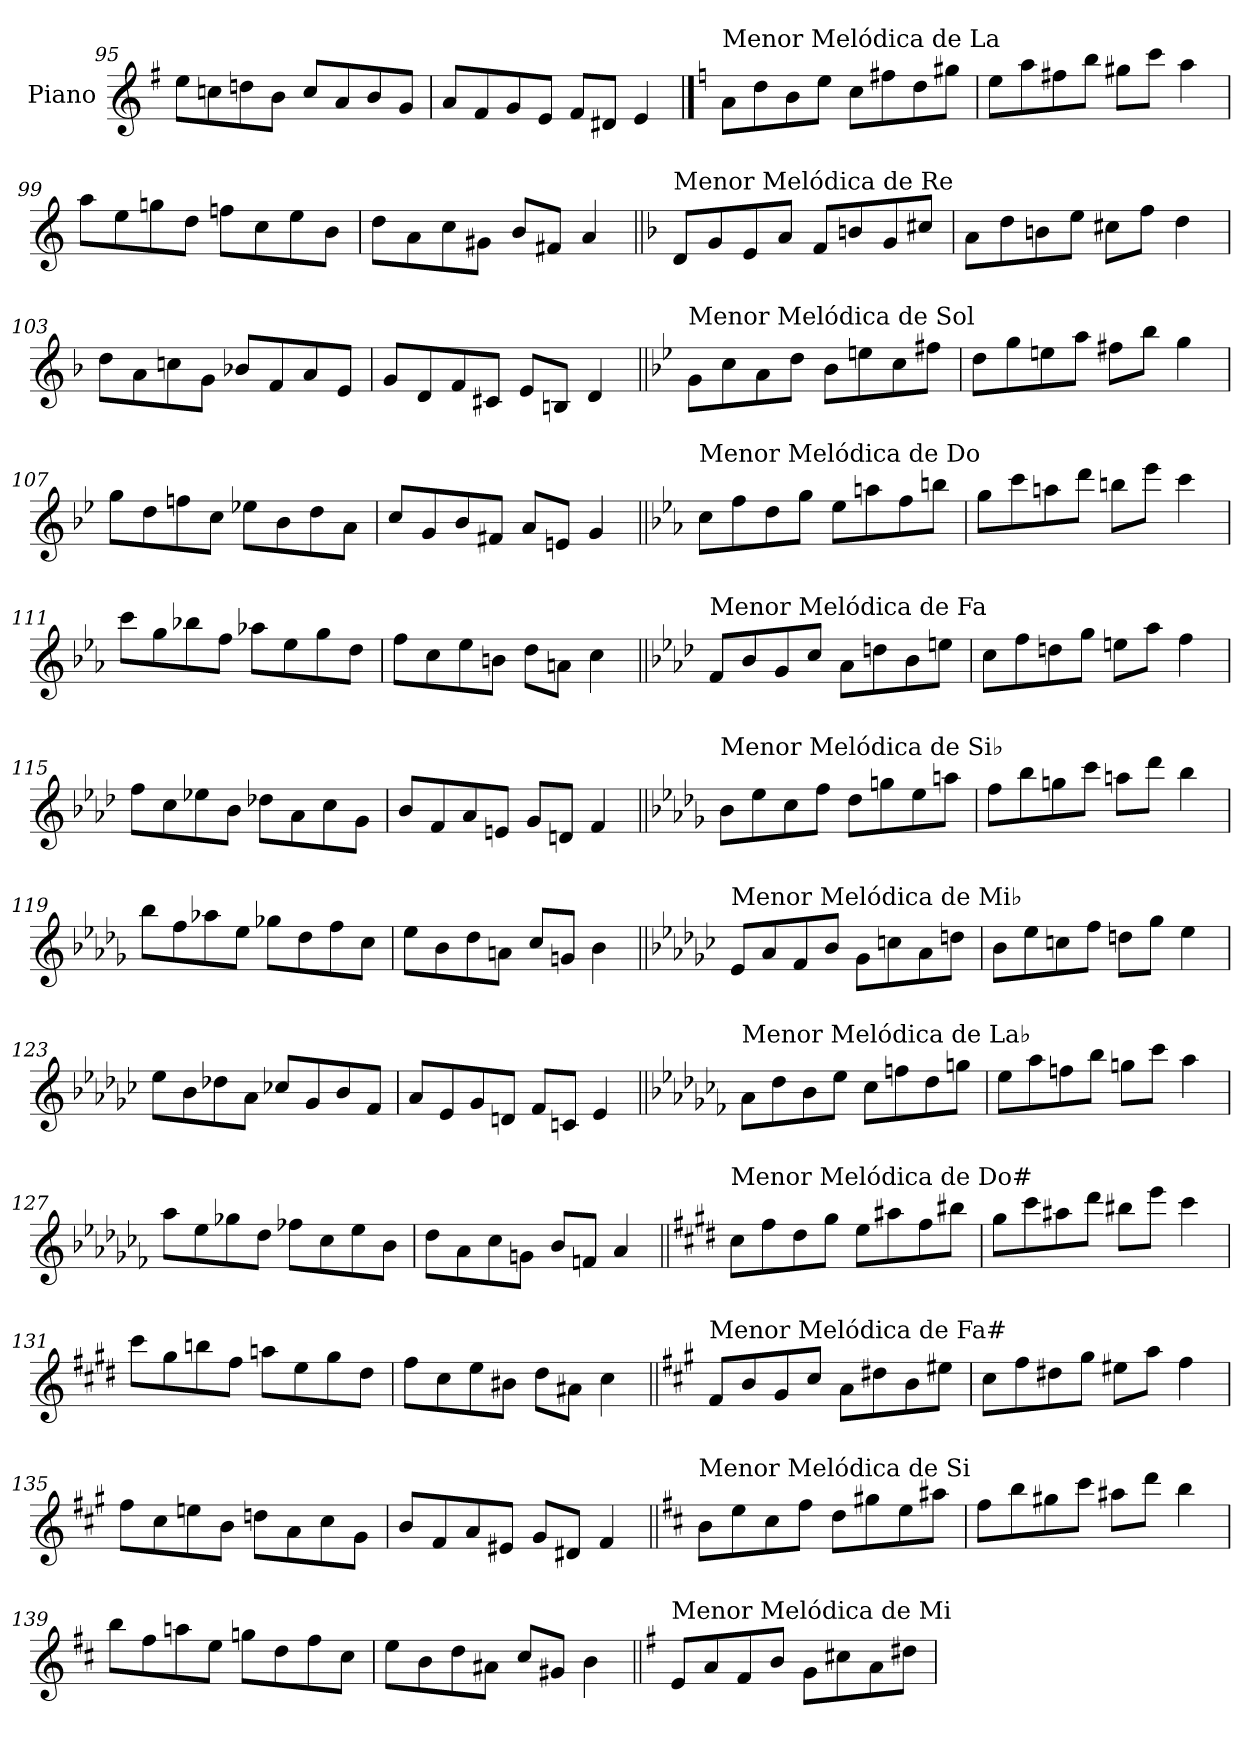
**kern
*part1
*staff1
*I"Piano
*I'Pno.
*clefG2
*k[f#]
=95
8ee\L
8ccn\
8ddn\
8b\J
8cc/L
8a/
8b/
8g/J
=96
8a/L
8f#/
8g/
8e/J
8f#/L
8d#X/J
4e/
!!LO:PB:g=z
==97
*k[]
!LO:TX:a:t=Menor Melódica de La
8a\L
8dd\
8b\
8ee\J
8cc\L
8ff#X\
8dd\
8gg#X\J
=98
8ee\L
8aa\
8ff#X\
8bb\J
8gg#X\L
8ccc\J
4aa\
=99
8aa\L
8ee\
8ggn\
8dd\J
8ffn\L
8cc\
8ee\
8b\J
=100
8dd\L
8a\
8cc\
8g#X\J
8b/L
8f#X/J
4a/
!!LO:LB:g=z
=101||
*k[b-]
!LO:TX:a:t=Menor Melódica de Re
8d/L
8g/
8e/
8a/J
8f/L
8bn/
8g/
8cc#X/J
=102
8a\L
8dd\
8bn\
8ee\J
8cc#X\L
8ff\J
4dd\
=103
8dd\L
8a\
8ccn\
8g\J
8b-X/L
8f/
8a/
8e/J
=104
8g/L
8d/
8f/
8c#X/J
8e/L
8Bn/J
4d/
!!LO:LB:g=z
=105||
*k[b-e-]
!LO:TX:a:t=Menor Melódica de Sol
8g\L
8cc\
8a\
8dd\J
8b-\L
8een\
8cc\
8ff#X\J
=106
8dd\L
8gg\
8een\
8aa\J
8ff#X\L
8bb-\J
4gg\
=107
8gg\L
8dd\
8ffn\
8cc\J
8ee-X\L
8b-\
8dd\
8a\J
=108
8cc/L
8g/
8b-/
8f#X/J
8a/L
8en/J
4g/
!!LO:LB:g=z
=109||
*k[b-e-a-]
!LO:TX:a:t=Menor Melódica de Do
8cc\L
8ff\
8dd\
8gg\J
8ee-\L
8aan\
8ff\
8bbn\J
=110
8gg\L
8ccc\
8aan\
8ddd\J
8bbn\L
8eee-\J
4ccc\
=111
8ccc\L
8gg\
8bb-X\
8ff\J
8aa-X\L
8ee-\
8gg\
8dd\J
=112
8ff\L
8cc\
8ee-\
8bn\J
8dd\L
8an\J
4cc\
!!LO:LB:g=z
=113||
*k[b-e-a-d-]
!LO:TX:a:t=Menor Melódica de Fa
8f/L
8b-/
8g/
8cc/J
8a-\L
8ddn\
8b-\
8een\J
=114
8cc\L
8ff\
8ddn\
8gg\J
8een\L
8aa-\J
4ff\
=115
8ff\L
8cc\
8ee-X\
8b-\J
8dd-X\L
8a-\
8cc\
8g\J
=116
8b-/L
8f/
8a-/
8en/J
8g/L
8dn/J
4f/
!!LO:LB:g=z
=117||
*k[b-e-a-d-g-]
!LO:TX:a:t=Menor Melódica de Si♭
8b-\L
8ee-\
8cc\
8ff\J
8dd-\L
8ggn\
8ee-\
8aan\J
=118
8ff\L
8bb-\
8ggn\
8ccc\J
8aan\L
8ddd-\J
4bb-\
=119
8bb-\L
8ff\
8aa-X\
8ee-\J
8gg-X\L
8dd-\
8ff\
8cc\J
=120
8ee-\L
8b-\
8dd-\
8an\J
8cc/L
8gn/J
4b-\
!!LO:LB:g=z
=121||
*k[b-e-a-d-g-c-]
!LO:TX:a:t=Menor Melódica de Mi♭
8e-/L
8a-/
8f/
8b-/J
8g-\L
8ccn\
8a-\
8ddn\J
=122
8b-\L
8ee-\
8ccn\
8ff\J
8ddn\L
8gg-\J
4ee-\
=123
8ee-\L
8b-\
8dd-X\
8a-\J
8cc-X/L
8g-/
8b-/
8f/J
=124
8a-/L
8e-/
8g-/
8dn/J
8f/L
8cn/J
4e-/
!!LO:LB:g=z
=125||
*k[b-e-a-d-g-c-f-]
!LO:TX:a:t=Menor Melódica de La♭
8a-\L
8dd-\
8b-\
8ee-\J
8cc-\L
8ffn\
8dd-\
8ggn\J
=126
8ee-\L
8aa-\
8ffn\
8bb-\J
8ggn\L
8ccc-\J
4aa-\
=127
8aa-\L
8ee-\
8gg-X\
8dd-\J
8ff-X\L
8cc-\
8ee-\
8b-\J
=128
8dd-\L
8a-\
8cc-\
8gn\J
8b-/L
8fn/J
4a-/
!!LO:LB:g=z
=129||
*k[f#c#g#d#]
!LO:TX:a:t=Menor Melódica de Do#
8cc#\L
8ff#\
8dd#\
8gg#\J
8ee\L
8aa#X\
8ff#\
8bb#X\J
=130
8gg#\L
8ccc#\
8aa#X\
8ddd#\J
8bb#X\L
8eee\J
4ccc#\
=131
8ccc#\L
8gg#\
8bbn\
8ff#\J
8aan\L
8ee\
8gg#\
8dd#\J
=132
8ff#\L
8cc#\
8ee\
8b#X\J
8dd#\L
8a#X\J
4cc#\
!!LO:LB:g=z
=133||
*k[f#c#g#]
!LO:TX:a:t=Menor Melódica de Fa#
8f#/L
8b/
8g#/
8cc#/J
8a\L
8dd#X\
8b\
8ee#X\J
=134
8cc#\L
8ff#\
8dd#X\
8gg#\J
8ee#X\L
8aa\J
4ff#\
=135
8ff#\L
8cc#\
8een\
8b\J
8ddn\L
8a\
8cc#\
8g#\J
=136
8b/L
8f#/
8a/
8e#X/J
8g#/L
8d#X/J
4f#/
!!LO:LB:g=z
=137||
*k[f#c#]
!LO:TX:a:t=Menor Melódica de Si
8b\L
8ee\
8cc#\
8ff#\J
8dd\L
8gg#X\
8ee\
8aa#X\J
=138
8ff#\L
8bb\
8gg#X\
8ccc#\J
8aa#X\L
8ddd\J
4bb\
=139
8bb\L
8ff#\
8aan\
8ee\J
8ggn\L
8dd\
8ff#\
8cc#\J
=140
8ee\L
8b\
8dd\
8a#X\J
8cc#/L
8g#X/J
4b\
!!LO:LB:g=z
=141||
*k[f#]
!LO:TX:a:t=Menor Melódica de Mi
8e/L
8a/
8f#/
8b/J
8g\L
8cc#X\
8a\
8dd#X\J
=
*-
